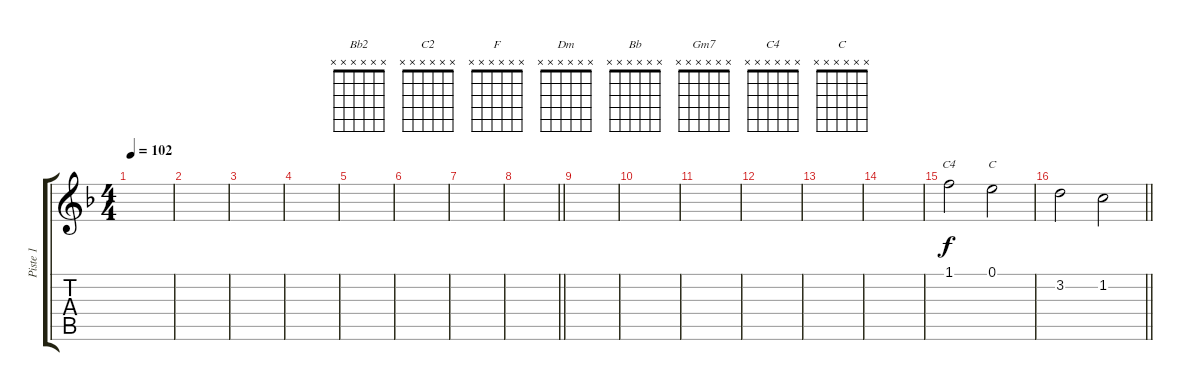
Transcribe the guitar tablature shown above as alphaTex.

\track ("Piste 1" "Piste 1") {instrument acousticguitarsteel}
\staff {score tabs}
\tuning (E4 B3 G3 D3 A2 E2) {hide}
\chord ("Bb2" x x x x x x)
\chord ("C2" x x x x x x)
\chord ("F" x x x x x x)
\chord ("Dm" x x x x x x)
\chord ("Bb" x x x x x x)
\chord ("Gm7" x x x x x x)
\chord ("C4" x x x x x x)
\chord ("C" x x x x x x)
\ts (4 4)
\tempo 102
\clef g2
\ks f
|
|
|
|
|
|
|
\barLineRight lightlight
|
|
|
|
|
|
|
1.1.2{ch "C4"} 0.1.2{ch "C"} |
\barLineRight lightlight
3.2.2 1.2.2
